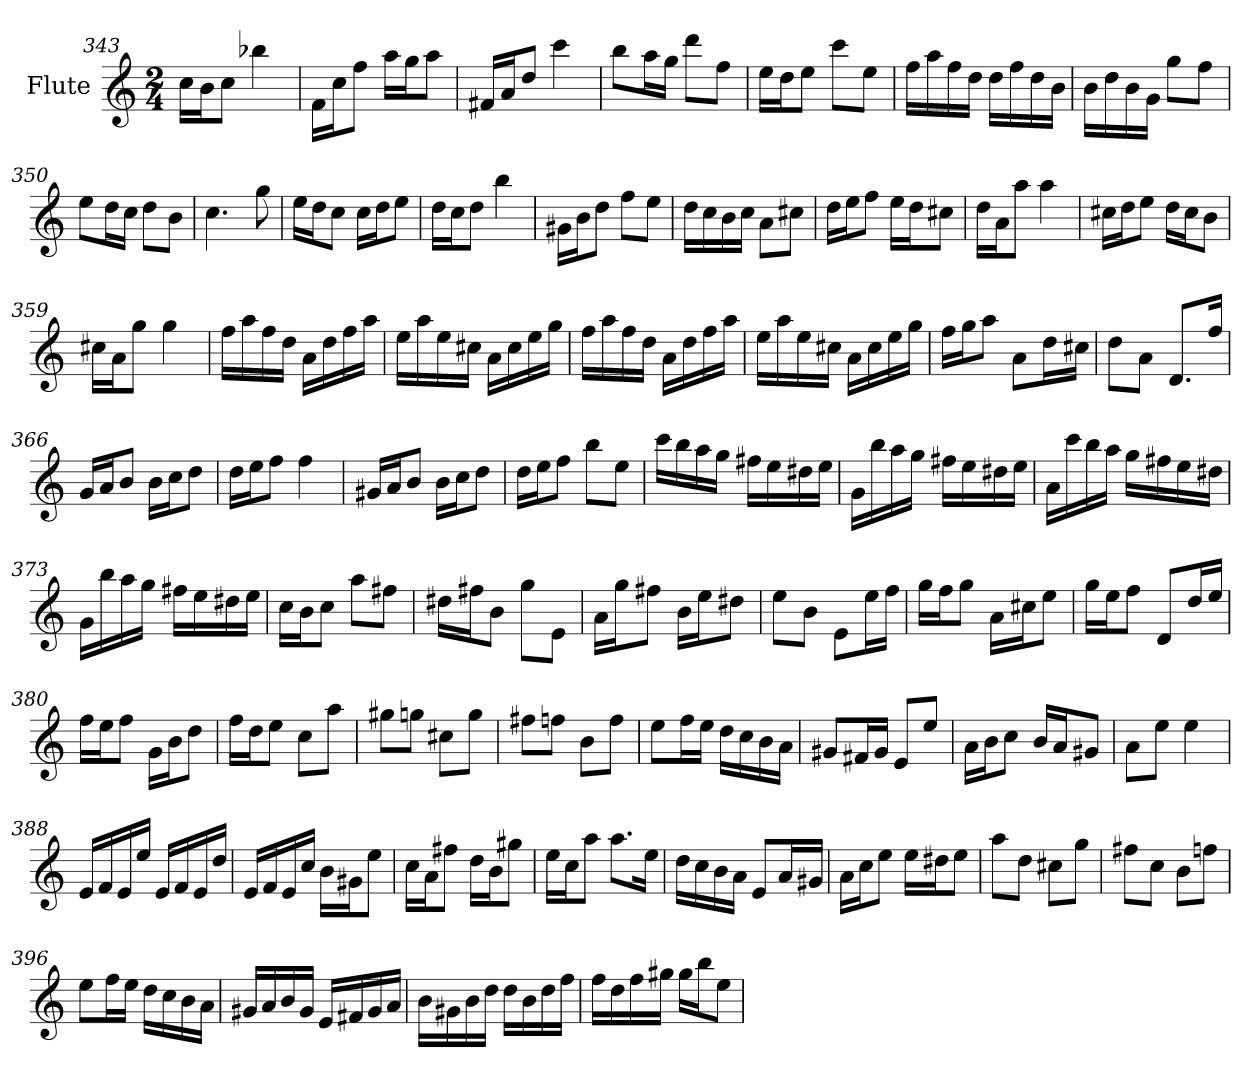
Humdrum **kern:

**kern
*part1
*staff1
*I"Flute
*I'Fl
*clefG2
*k[]
*M2/4
=343
16cc\LL
16b\J
8cc\J
4bb-X\
!!LO:LB:g=z
=344
16f\LL
16cc\J
8ff\J
16aa\LL
16gg\J
8aa\J
=345
16f#X/LL
16a/J
8dd/J
4ccc\
=346
8bb\L
16aa\L
16gg\JJ
8ddd\L
8ff\J
=347
16ee\LL
16dd\J
8ee\J
8ccc\L
8ee\J
=348
16ff\LL
16aa\
16ff\
16dd\JJ
16dd\LL
16ff\
16dd\
16b\JJ
=349
16b\LL
16dd\
16b\
16g\JJ
8gg\L
8ff\J
=350
8ee\L
16dd\L
16cc\JJ
8dd\L
8b\J
!!LO:LB:g=z
=351
4.cc\
8gg\
=352
16ee\LL
16dd\J
8cc\J
16cc\LL
16dd\J
8ee\J
=353
16dd\LL
16cc\J
8dd\J
4bb\
=354
16g#X\LL
16b\J
8dd\J
8ff\L
8ee\J
=355
16dd\LL
16cc\
16b\
16cc\JJ
8a\L
8cc#X\J
=356
16dd\LL
16ee\J
8ff\J
16ee\LL
16dd\J
8cc#X\J
=357
16dd\LL
16a\J
8aa\J
4aa\
!!LO:LB:g=z
=358
16cc#X\LL
16dd\J
8ee\J
16dd\LL
16cc#\J
8b\J
=359
16cc#X\LL
16a\J
8gg\J
4gg\
=360
16ff\LL
16aa\
16ff\
16dd\JJ
16a\LL
16dd\
16ff\
16aa\JJ
=361
16ee\LL
16aa\
16ee\
16cc#X\JJ
16a\LL
16cc#\
16ee\
16gg\JJ
=362
16ff\LL
16aa\
16ff\
16dd\JJ
16a\LL
16dd\
16ff\
16aa\JJ
!!LO:LB:g=z
=363
16ee\LL
16aa\
16ee\
16cc#X\JJ
16a\LL
16cc#\
16ee\
16gg\JJ
=364
16ff\LL
16gg\J
8aa\J
8a\L
16dd\L
16cc#X\JJ
=365
8dd\L
8a\J
8.d/L
16ff/Jk
=366
16g/LL
16a/J
8b/J
16b\LL
16cc\J
8dd\J
=367
16dd\LL
16ee\J
8ff\J
4ff\
=368
16g#X/LL
16a/J
8b/J
16b\LL
16cc\J
8dd\J
=369
16dd\LL
16ee\J
8ff\J
8bb\L
8ee\J
!!LO:LB:g=z
=370
16ccc\LL
16bb\
16aa\
16gg\JJ
16ff#X\LL
16ee\
16dd#X\
16ee\JJ
=371
16g\LL
16bb\
16aa\
16gg\JJ
16ff#X\LL
16ee\
16dd#X\
16ee\JJ
=372
16a\LL
16ccc\
16bb\
16aa\JJ
16gg\LL
16ff#X\
16ee\
16dd#X\JJ
=373
16g\LL
16bb\
16aa\
16gg\JJ
16ff#X\LL
16ee\
16dd#X\
16ee\JJ
!!LO:LB:g=z
=374
16cc\LL
16b\J
8cc\J
8aa\L
8ff#X\J
=375
16dd#X\LL
16ff#X\J
8b\J
8gg\L
8e\J
=376
16a\LL
16gg\J
8ff#X\J
16b\LL
16ee\J
8dd#X\J
=377
8ee\L
8b\J
8e\L
16ee\L
16ff\JJ
=378
16gg\LL
16ff\J
8gg\J
16a\LL
16cc#X\J
8ee\J
=379
16gg\LL
16ee\J
8ff\J
8d/L
16dd/L
16ee/JJ
!!LO:PB:g=z
=380
16ff\LL
16ee\J
8ff\J
16g\LL
16b\J
8dd\J
=381
16ff\LL
16dd\J
8ee\J
8cc\L
8aa\J
=382
8gg#X\L
8ggn\J
8cc#X\L
8gg\J
=383
8ff#X\L
8ffn\J
8b\L
8ff\J
=384
8ee\L
16ff\L
16ee\JJ
16dd\LL
16cc\
16b\
16a\JJ
=385
8g#X/L
16f#X/L
16g#/JJ
8e/L
8ee/J
=386
16a\LL
16b\J
8cc\J
16b/LL
16a/J
8g#X/J
!!LO:LB:g=z
=387
8a\L
8ee\J
4ee\
=388
16e/LL
16f/
16e/
16ee/JJ
16e/LL
16f/
16e/
16dd/JJ
=389
16e/LL
16f/
16e/
16cc/JJ
16b\LL
16g#X\J
8ee\J
=390
16cc\LL
16a\J
8ff#X\J
16dd\LL
16b\J
8gg#X\J
=391
16ee\LL
16cc\J
8aa\J
8.aa\L
16ee\Jk
=392
16dd\LL
16cc\
16b\
16a\JJ
8e/L
16a/L
16g#X/JJ
!!LO:LB:g=z
=393
16a\LL
16cc\J
8ee\J
16ee\LL
16dd#X\J
8ee\J
=394
8aa\L
8dd\J
8cc#X\L
8gg\J
=395
8ff#X\L
8cc\J
8b\L
8ffn\J
=396
8ee\L
16ff\L
16ee\JJ
16dd\LL
16cc\
16b\
16a\JJ
=397
16g#X/LL
16a/
16b/
16g#/JJ
16e/LL
16f#X/
16g#/
16a/JJ
=398
16b\LL
16g#X\
16b\
16dd\JJ
16dd\LL
16b\
16dd\
16ff\JJ
!!LO:LB:g=z
=399
16ff\LL
16dd\
16ff\
16gg#X\JJ
16gg#\LL
16bb\J
8ee\J
=
*-
